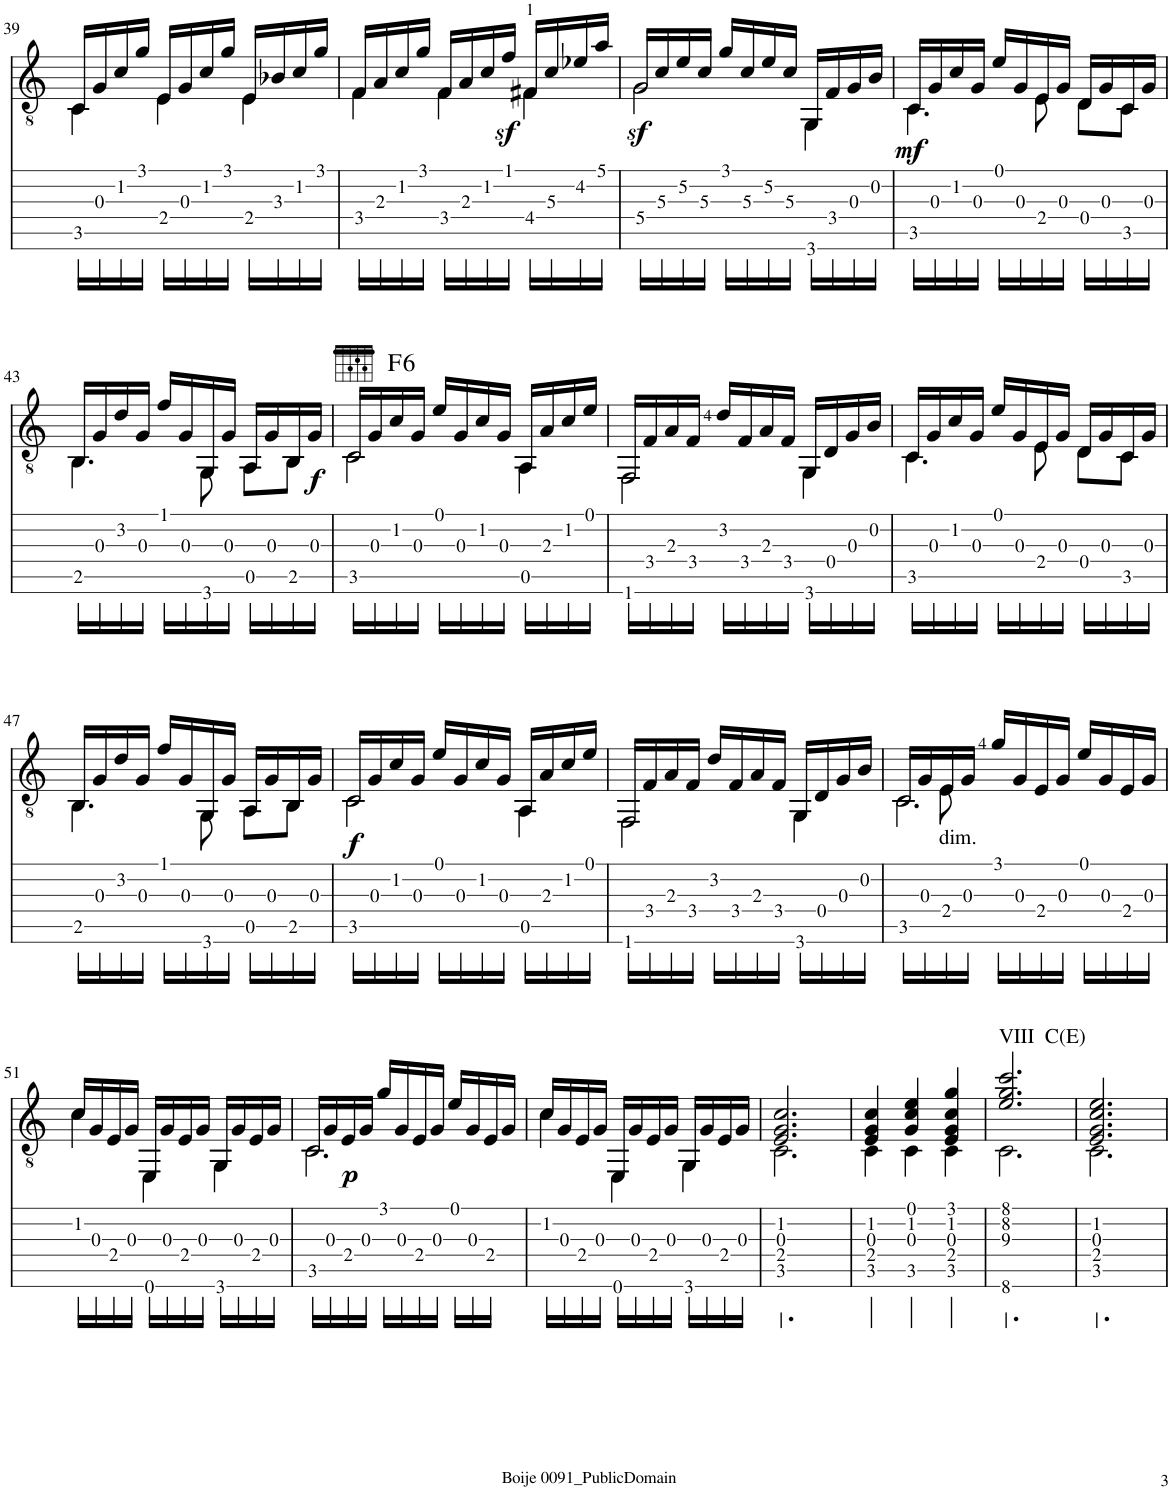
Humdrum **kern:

**kern	**kern	**dynam	**harte
*part2	*part1	*part1	*part1
*staff2	*staff1	*staff1	*
*I"Chitarra classica (Intavolatura)	*I"Guitar	*	*
!!LO:PB:g=z
*	*clefGv2	*	*
*k[]	*k[]	*	*
*M3/4	*M3/4	*	*
=39	=39	=39	=39
*	*^	*	*
16C\LL	16C/LL	4C\	.	.
16G\	16G/	.	.	.
16c\	16c/	.	.	.
16g\JJ	16g/JJ	.	.	.
16E\LL	16E/LL	4E\	.	.
16G\	16G/	.	.	.
16c\	16c/	.	.	.
16g\JJ	16g/JJ	.	.	.
16E\LL	16E/LL	4E\	.	.
16B-\	16B-X/	.	.	.
16c\	16c/	.	.	.
16g\JJ	16g/JJ	.	.	.
=40	=40	=40	=40	=40
16F\LL	16F/LL	4F\	.	.
16A\	16A/	.	.	.
16c\	16c/	.	.	.
16g\JJ	16g/JJ	.	.	.
16F\LL	16F/LL	4F\	.	.
16A\	16A/	.	.	.
16c\	16c/	.	.	.
!	!	!	!LO:DY:b	!
16f\JJ	16f/JJ	.	sf	.
16F#\LL	16F#X/LL	4F#\	.	.
16c\	16c/	.	.	.
16e-\	16e-X/	.	.	.
16a\JJ	16a/JJ	.	.	.
=41	=41	=41	=41	=41
!	!LO:N:head=open	!	!LO:DY:b	!
16G\LL	16G/LL	2G\	sf	.
16c\	16c/	.	.	.
16e\	16e/	.	.	.
16c\JJ	16c/JJ	.	.	.
16g\LL	16g/LL	.	.	.
16c\	16c/	.	.	.
16e\	16e/	.	.	.
16c\JJ	16c/JJ	.	.	.
16GG\LL	16GG/LL	4GG\	.	.
16F\	16F/	.	.	.
16G\	16G/	.	.	.
16B\JJ	16B/JJ	.	.	.
=42	=42	=42	=42	=42
!	!	!	!LO:DY:b	!
16C\LL	16C/LL	4.C\	mf	.
16G\	16G/	.	.	.
16c\	16c/	.	.	.
16G\JJ	16G/JJ	.	.	.
16e\LL	16e/LL	.	.	.
16G\	16G/	.	.	.
16E\	16E/	8E\	.	.
16G\JJ	16G/JJ	.	.	.
16D\LL	16D/LL	8D\L	.	.
16G\	16G/	.	.	.
16C\	16C/	8C\J	.	.
16G\JJ	16G/JJ	.	.	.
!!LO:LB:g=z	!!
=43	=43	=43	=43	=43
16BB\LL	16BB/LL	4.BB\	.	.
16G\	16G/	.	.	.
16d\	16d/	.	.	.
16G\JJ	16G/JJ	.	.	.
16f\LL	16f/LL	.	.	.
16G\	16G/	.	.	.
16GG\	16GG/	8GG\	.	.
16G\JJ	16G/JJ	.	.	.
16AA\LL	16AA/LL	8AA\L	.	.
16G\	16G/	.	.	.
16BB\	16BB/	8BB\J	.	.
!	!	!	!LO:DY:b	!
16G\JJ	16G/JJ	.	f	.
=44	=44	=44	=44	=44
!	!LO:N:head=open	!	!	!LO:H:kt=6
16C\LL	16C/LL	2C\	.	F:maj6
16G\	16G/	.	.	.
16c\	16c/	.	.	.
16G\JJ	16G/JJ	.	.	.
16e\LL	16e/LL	.	.	.
16G\	16G/	.	.	.
16c\	16c/	.	.	.
16G\JJ	16G/JJ	.	.	.
16AA\LL	16AA/LL	4AA\	.	.
16A\	16A/	.	.	.
16c\	16c/	.	.	.
16e\JJ	16e/JJ	.	.	.
=45	=45	=45	=45	=45
!	!LO:N:head=open	!	!	!
16FF\LL	16FF/LL	2FF\	.	.
16F\	16F/	.	.	.
16A\	16A/	.	.	.
16F\JJ	16F/JJ	.	.	.
16d\LL	16d/LL	.	.	.
16F\	16F/	.	.	.
16A\	16A/	.	.	.
16F\JJ	16F/JJ	.	.	.
16GG\LL	16GG/LL	4GG\	.	.
16D\	16D/	.	.	.
16G\	16G/	.	.	.
16B\JJ	16B/JJ	.	.	.
=46	=46	=46	=46	=46
16C\LL	16C/LL	4.C\	.	.
16G\	16G/	.	.	.
16c\	16c/	.	.	.
16G\JJ	16G/JJ	.	.	.
16e\LL	16e/LL	.	.	.
16G\	16G/	.	.	.
16E\	16E/	8E\	.	.
16G\JJ	16G/JJ	.	.	.
16D\LL	16D/LL	8D\L	.	.
16G\	16G/	.	.	.
16C\	16C/	8C\J	.	.
16G\JJ	16G/JJ	.	.	.
!!LO:LB:g=z	!!
=47	=47	=47	=47	=47
16BB\LL	16BB/LL	4.BB\	.	.
16G\	16G/	.	.	.
16d\	16d/	.	.	.
16G\JJ	16G/JJ	.	.	.
16f\LL	16f/LL	.	.	.
16G\	16G/	.	.	.
16GG\	16GG/	8GG\	.	.
16G\JJ	16G/JJ	.	.	.
16AA\LL	16AA/LL	8AA\L	.	.
16G\	16G/	.	.	.
16BB\	16BB/	8BB\J	.	.
16G\JJ	16G/JJ	.	.	.
=48	=48	=48	=48	=48
!	!LO:N:head=open	!	!LO:DY:b	!
16C\LL	16C/LL	2C\	f	.
16G\	16G/	.	.	.
16c\	16c/	.	.	.
16G\JJ	16G/JJ	.	.	.
16e\LL	16e/LL	.	.	.
16G\	16G/	.	.	.
16c\	16c/	.	.	.
16G\JJ	16G/JJ	.	.	.
16AA\LL	16AA/LL	4AA\	.	.
16A\	16A/	.	.	.
16c\	16c/	.	.	.
16e\JJ	16e/JJ	.	.	.
=49	=49	=49	=49	=49
!	!LO:N:head=open	!	!	!
16FF\LL	16FF/LL	2FF\	.	.
16F\	16F/	.	.	.
16A\	16A/	.	.	.
16F\JJ	16F/JJ	.	.	.
16d\LL	16d/LL	.	.	.
16F\	16F/	.	.	.
16A\	16A/	.	.	.
16F\JJ	16F/JJ	.	.	.
16GG\LL	16GG/LL	4GG\	.	.
16D\	16D/	.	.	.
16G\	16G/	.	.	.
16B\JJ	16B/JJ	.	.	.
*	*v	*v	*	*
=50	=50	=50	=50
!	!LO:N:head=open	!	!
*	*^	*	*
*	*	*^	*	*
16C\LL	16C/LL	2.C\	8ryy	.	.
16G\	16G/	.	.	.	.
!	!LO:TX:b:t=dim.	!	!	!	!
16E\	16E/	.	8E\	.	.
16G\JJ	16G/JJ	.	.	.	.
16g\LL	16g/LL	.	2ryy	.	.
16G\	16G/	.	.	.	.
16E\	16E/	.	.	.	.
16G\JJ	16G/JJ	.	.	.	.
16e\LL	16e/LL	.	.	.	.
16G\	16G/	.	.	.	.
16E\	16E/	.	.	.	.
16G\JJ	16G/JJ	.	.	.	.
*	*	*v	*v	*	*
!!LO:LB:g=z
=51	=51	=51	=51	=51
16c\LL	16c/LL	4c\	.	.
16G\	16G/	.	.	.
16E\	16E/	.	.	.
16G\JJ	16G/JJ	.	.	.
16EE\LL	16EE/LL	4EE\	.	.
16G\	16G/	.	.	.
16E\	16E/	.	.	.
16G\JJ	16G/JJ	.	.	.
16GG\LL	16GG/LL	4GG\	.	.
16G\	16G/	.	.	.
16E\	16E/	.	.	.
16G\JJ	16G/JJ	.	.	.
=52	=52	=52	=52	=52
!	!LO:N:head=open	!	!	!
16C\LL	16C/LL	2.C\	.	.
16G\	16G/	.	.	.
!	!	!	!LO:DY:b	!
16E\	16E/	.	p	.
16G\JJ	16G/JJ	.	.	.
16g\LL	16g/LL	.	.	.
16G\	16G/	.	.	.
16E\	16E/	.	.	.
16G\JJ	16G/JJ	.	.	.
16e\LL	16e/LL	.	.	.
16G\	16G/	.	.	.
16E\JJ	16E/	.	.	.
16r	16G/JJ	.	.	.
=53	=53	=53	=53	=53
16c\LL	16c/LL	4c\	.	.
16G\	16G/	.	.	.
16E\	16E/	.	.	.
16G\JJ	16G/JJ	.	.	.
16EE\LL	16EE/LL	4EE\	.	.
16G\	16G/	.	.	.
16E\	16E/	.	.	.
16G\JJ	16G/JJ	.	.	.
16GG\LL	16GG/LL	4GG\	.	.
16G\	16G/	.	.	.
16E\	16E/	.	.	.
16G\JJ	16G/JJ	.	.	.
=54	=54	=54	=54	=54
2.C\ 2.E\ 2.G\ 2.c\	2.E/ 2.G/ 2.c/	2.C\	.	.
=55	=55	=55	=55	=55
4C\ 4E\ 4G\ 4c\	4E/ 4G/ 4c/	4C\	.	.
4C\ 4G\ 4c\ 4e\	4G/ 4c/ 4e/	4C\	.	.
4C\ 4E\ 4G\ 4c\ 4g\	4E/ 4G/ 4c/ 4g/	4C\	.	.
=56	=56	=56	=56	=56
!	!LO:TX:a:t=VIII  C(E)	!	!	!
2.C\ 2.e\ 2.g\ 2.cc\	2.e/ 2.g/ 2.cc/	2.C\	.	.
=57	=57	=57	=57	=57
2.C\ 2.E\ 2.G\ 2.c\	2.E/ 2.G/ 2.c/ 2.e/	2.C\	.	.
*	*v	*v	*	*
=	=	=	=
*-	*-	*-	*-
